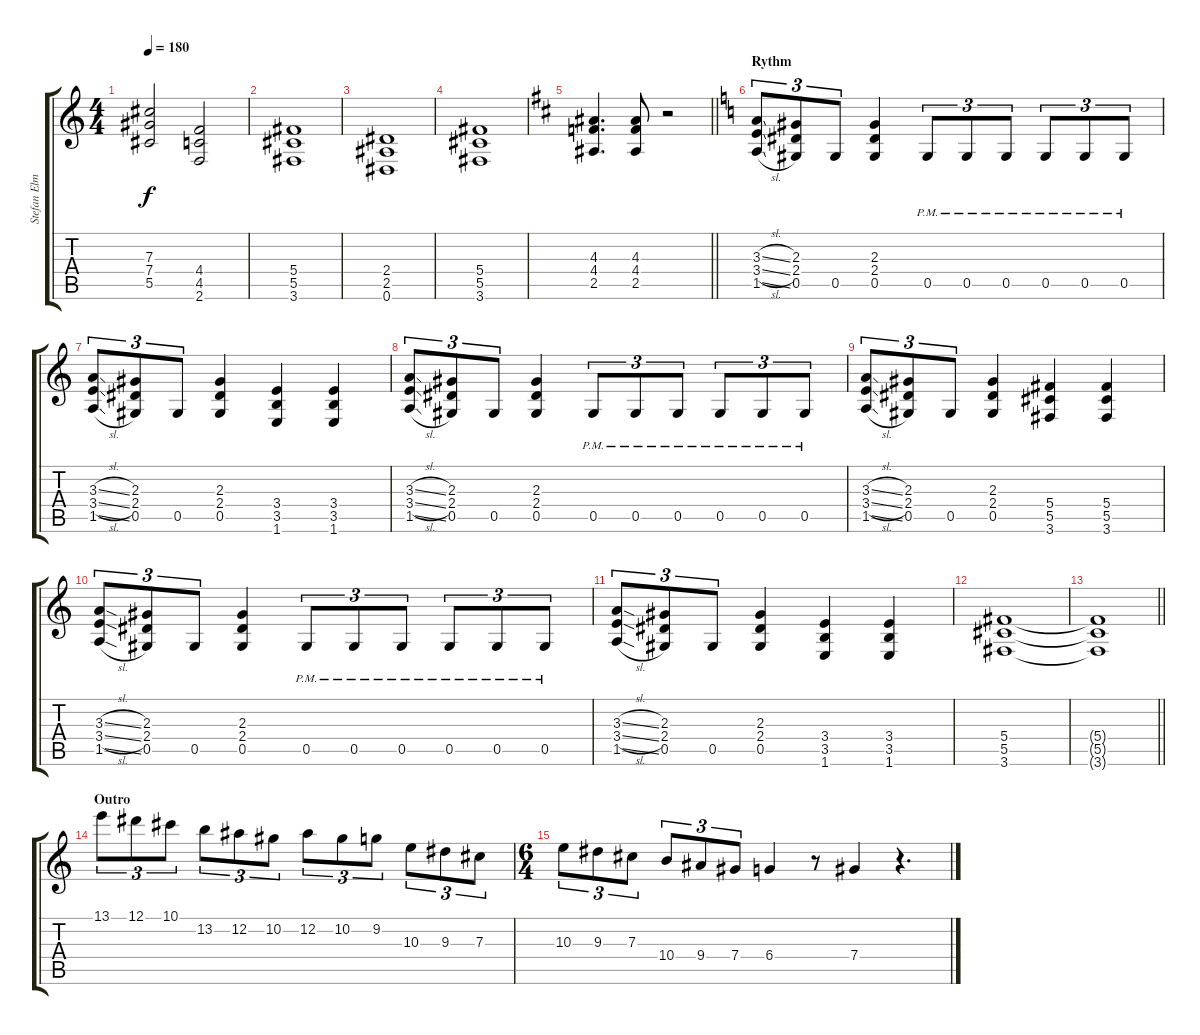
\track ("Stefan Elmgren" "Stefan Elm") {instrument distortionguitar}
\staff {score tabs}
\tuning (Eb4 Bb3 Gb3 Db3 Ab2 Eb2) {hide}
\ts (4 4)
\tempo 180
\clef g2
\ks c
(7.3 7.4 5.5).2{dy f} (4.4 4.5 2.6).2 |
(5.4 5.5 3.6).1 |
(2.4 2.5 0.6).1 |
(5.4 5.5 3.6).1 |
\barLineRight lightlight
\ks d
(4.3 4.4 2.5).4{d} (4.3 4.4 2.5).8 r.2 |
\section ("" "Rythm")
\ks c
(3.3{sl} 3.4{sl} 1.5{sl}).8{tu (3 2)} (2.3 2.4 0.5).8{tu (3 2)} 0.5.8{tu (3 2)} (2.3 2.4 0.5).4 0.5{pm}.8{tu (3 2)} 0.5{pm}.8{tu (3 2)} 0.5{pm}.8{tu (3 2)} 0.5{pm}.8{tu (3 2)} 0.5{pm}.8{tu (3 2)} 0.5{pm}.8{tu (3 2)} |
(3.3{sl} 3.4{sl} 1.5{sl}).8{tu (3 2)} (2.3 2.4 0.5).8{tu (3 2)} 0.5.8{tu (3 2)} (2.3 2.4 0.5).4 (3.4 3.5 1.6).4 (3.4 3.5 1.6).4 |
(3.3{sl} 3.4{sl} 1.5{sl}).8{tu (3 2)} (2.3 2.4 0.5).8{tu (3 2)} 0.5.8{tu (3 2)} (2.3 2.4 0.5).4 0.5{pm}.8{tu (3 2)} 0.5{pm}.8{tu (3 2)} 0.5{pm}.8{tu (3 2)} 0.5{pm}.8{tu (3 2)} 0.5{pm}.8{tu (3 2)} 0.5{pm}.8{tu (3 2)} |
(3.3{sl} 3.4{sl} 1.5{sl}).8{tu (3 2)} (2.3 2.4 0.5).8{tu (3 2)} 0.5.8{tu (3 2)} (2.3 2.4 0.5).4 (5.4 5.5 3.6).4 (5.4 5.5 3.6).4 |
(3.3{sl} 3.4{sl} 1.5{sl}).8{tu (3 2)} (2.3 2.4 0.5).8{tu (3 2)} 0.5.8{tu (3 2)} (2.3 2.4 0.5).4 0.5{pm}.8{tu (3 2)} 0.5{pm}.8{tu (3 2)} 0.5{pm}.8{tu (3 2)} 0.5{pm}.8{tu (3 2)} 0.5{pm}.8{tu (3 2)} 0.5{pm}.8{tu (3 2)} |
(3.3{sl} 3.4{sl} 1.5{sl}).8{tu (3 2)} (2.3 2.4 0.5).8{tu (3 2)} 0.5.8{tu (3 2)} (2.3 2.4 0.5).4 (3.4 3.5 1.6).4 (3.4 3.5 1.6).4 |
(5.4 5.5 3.6).1 |
\barLineRight lightlight
(5.4{t} 5.5{t} 3.6{t}).1 |
\section ("" "Outro")
13.1.8{tu (3 2)} 12.1.8{tu (3 2)} 10.1.8{tu (3 2)} 13.2.8{tu (3 2)} 12.2.8{tu (3 2)} 10.2.8{tu (3 2)} 12.2.8{tu (3 2)} 10.2.8{tu (3 2)} 9.2.8{tu (3 2)} 10.3.8{tu (3 2)} 9.3.8{tu (3 2)} 7.3.8{tu (3 2)} |
\ts (6 4)
10.3.8{tu (3 2)} 9.3.8{tu (3 2)} 7.3.8{tu (3 2)} 10.4.8{tu (3 2)} 9.4.8{tu (3 2)} 7.4.8{tu (3 2)} 6.4.4 r.8 7.4.4 r.4{d}
